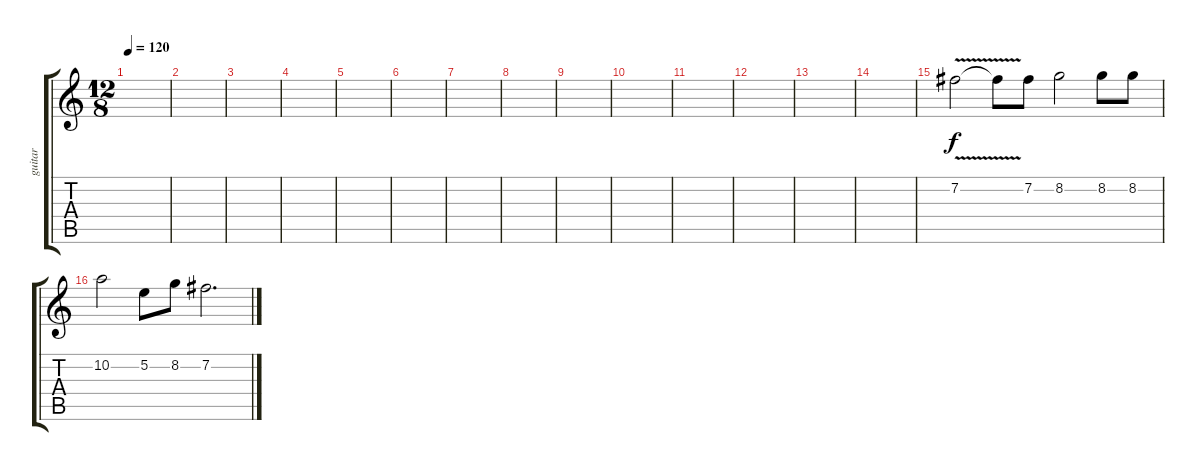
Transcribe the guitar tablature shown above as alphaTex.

\track ("guitar" "guitar") {instrument acousticguitarnylon}
\staff {score tabs}
\tuning (E4 B3 G3 D3 A2 E2) {hide}
\ts (12 8)
\tempo 120
\clef g2
\ks c
|
|
|
|
|
|
|
|
|
|
|
|
|
|
7.2{v}.2 7.2{t}.8 7.2.8 8.2.2 8.2.8 8.2.8 |
10.2.2 5.2.8 8.2.8 7.2.2{d}
